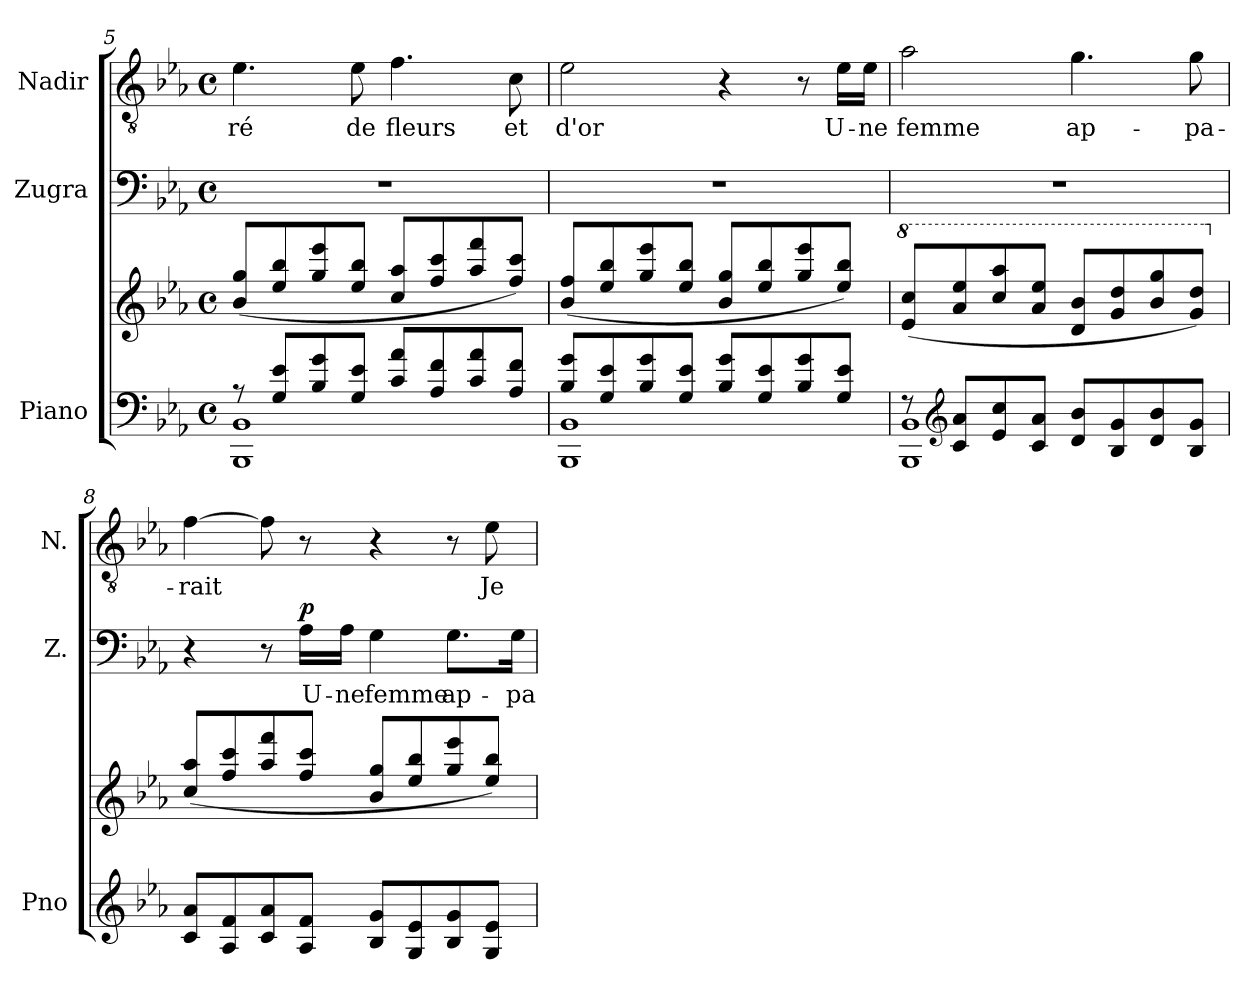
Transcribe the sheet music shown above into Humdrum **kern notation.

**kern	**kern	**kern	**text	**dynam	**kern	**text
*part3	*part3	*part2	*part2	*part2	*part1	*part1
*staff4	*staff3	*staff2	*staff2	*staff2	*staff1	*staff1
*I"Piano	*	*I"Zugra	*	*	*I"Nadir	*
*I'Pno	*	*I'Z.	*	*	*I'N.	*
*clefF4	*clefG2	*clefF4	*	*	*clefGv2	*
*k[b-e-a-]	*k[b-e-a-]	*k[b-e-a-]	*	*	*k[b-e-a-]	*
*M4/4	*M4/4	*M4/4	*	*	*M4/4	*
*met(c)	*met(c)	*met(c)	*	*	*met(c)	*
=5	=5	=5	=5	=5	=5	=5
*^	*	*	*	*	*	*
!	!	!	!	!	!	!	!LO:LY:b
8r	1BBB- 1BB-	(<8b-/ 8gg/L	1r	.	.	4.e-\	-ré
8G/ 8e-/L	.	8ee-/ 8bb-/	.	.	.	.	.
8B-/ 8g/	.	8gg/ 8eee-/	.	.	.	.	.
!	!	!	!	!	!	!	!LO:LY:b
8G/ 8e-/J	.	8ee-/ 8bb-/J	.	.	.	8e-\	de
!	!	!	!	!	!	!	!LO:LY:b
8c/ 8a-/L	.	8cc/ 8aa-/L	.	.	.	4.f\	fleurs
8A-/ 8f/	.	8ff/ 8ccc/	.	.	.	.	.
8c/ 8a-/	.	8aa-/ 8fff/	.	.	.	.	.
!	!	!	!	!	!	!	!LO:LY:b
8A-/ 8f/J	.	8ff/ 8ccc/J)	.	.	.	8c\	et
!!LO:LB:g=z
=6	=6	=6	=6	=6	=6	=6	=6
!	!	!	!	!	!	!	!LO:LY:b
8B-/ 8g/L	1BBB- 1BB-	(<8b-/ 8ff/L	1r	.	.	2e-\	d'or
8G/ 8e-/	.	8ee-/ 8bb-/	.	.	.	.	.
8B-/ 8g/	.	8gg/ 8eee-/	.	.	.	.	.
8G/ 8e-/J	.	8ee-/ 8bb-/J	.	.	.	.	.
8B-/ 8g/L	.	8b-/ 8gg/L	.	.	.	4r	.
8G/ 8e-/	.	8ee-/ 8bb-/	.	.	.	.	.
8B-/ 8g/	.	8gg/ 8eee-/	.	.	.	8r	.
!	!	!	!	!	!	!	!LO:LY:b
8G/ 8e-/J	.	8ee-/ 8bb-/J)	.	.	.	16e-\LL	U-
!	!	!	!	!	!	!	!LO:LY:b
.	.	.	.	.	.	16e-\JJ	-ne
=7	=7	=7	=7	=7	=7	=7	=7
*	*	*8va	*	*	*	*	*
!	!	!	!	!	!	!	!LO:LY:b
8r	1BBB- 1BB-	(<8ee-/ 8ccc/L	1r	.	.	2a-\	femme
*clefG2	*	*	*	*	*	*	*
8c/ 8a-/L	.	8aa-/ 8eee-/	.	.	.	.	.
8e-/ 8cc/	.	8ccc/ 8aaa-/	.	.	.	.	.
8c/ 8a-/J	.	8aa-/ 8eee-/J	.	.	.	.	.
!	!	!	!	!	!	!	!LO:LY:b
8d/ 8b-/L	.	8dd/ 8bb-/L	.	.	.	4.g\	ap-
8B-/ 8g/	.	8gg/ 8ddd/	.	.	.	.	.
8d/ 8b-/	.	8bb-/ 8ggg/	.	.	.	.	.
!	!	!	!	!	!	!	!LO:LY:b
8B-/ 8g/J	.	8gg/ 8ddd/J)	.	.	.	8g\	-pa-
*v	*v	*	*	*	*	*	*
=8	=8	=8	=8	=8	=8	=8
*	*X8va	*	*	*	*	*
!	!	!	!	!	!	!LO:LY:b
8c/ 8a-/L	(<8cc/ 8aa-/L	4r	.	.	[4f\	-rait
8A-/ 8f/	8ff/ 8ccc/	.	.	.	.	.
8c/ 8a-/	8aa-/ 8fff/	8r	.	.	8f\]	.
!	!	!	!LO:LY:b	!LO:DY:b	!	!
8A-/ 8f/J	8ff/ 8ccc/J	16A-\LL	U-	p	8r	.
!	!	!	!LO:LY:b	!	!	!
.	.	16A-\JJ	-ne	.	.	.
!	!	!	!LO:LY:b	!	!	!
8B-/ 8g/L	8b-/ 8gg/L	4G\	femme	.	4r	.
8G/ 8e-/	8ee-/ 8bb-/	.	.	.	.	.
!	!	!	!LO:LY:b	!	!	!
8B-/ 8g/	8gg/ 8eee-/	8.G\L	ap-	.	8r	.
!	!	!	!	!	!	!LO:LY:b
8G/ 8e-/J	8ee-/ 8bb-/J)	.	.	.	8e-\	Je
!	!	!	!LO:LY:b	!	!	!
.	.	16G\Jk	-pa-	.	.	.
=	=	=	=	=	=	=
*-	*-	*-	*-	*-	*-	*-
